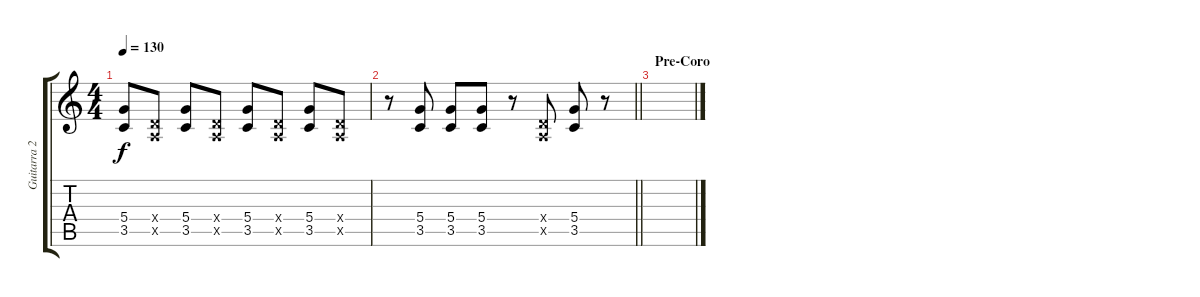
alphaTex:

\track ("Guitarra 2" "Guitarra 2") {instrument distortionguitar}
\staff {score tabs}
\tuning (E4 B3 G3 D3 A2 E2) {hide}
\ts (4 4)
\tempo 130
\clef g2
\ks c
(5.4 3.5).8{dy f} (0.4{x} 0.5{x}).8 (5.4 3.5).8 (0.4{x} 0.5{x}).8 (5.4 3.5).8 (0.4{x} 0.5{x}).8 (5.4 3.5).8 (0.4{x} 0.5{x}).8 |
\barLineRight lightlight
r.8 (5.4 3.5).8 (5.4 3.5).8 (5.4 3.5).8 r.8 (0.4{x} 0.5{x}).8 (5.4 3.5).8 r.8 |
\section ("" "Pre-Coro")
